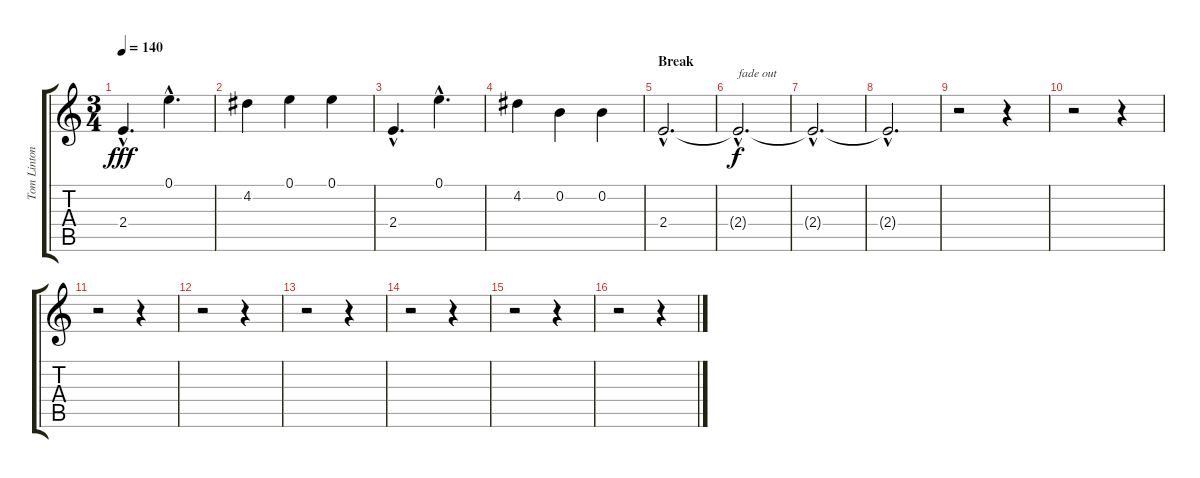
\track ("Tom Linton - Guitar II" "Tom Linton") {instrument acousticguitarsteel}
\staff {score tabs}
\tuning (E4 B3 G3 D3 A2 E2) {hide}
\ts (3 4)
\tempo 140
\clef g2
\ks c
2.4{hac}.4{d dy fff} 0.1{hac}.4{d} |
4.2.4 0.1.4 0.1.4 |
2.4{hac}.4{d} 0.1{hac}.4{d} |
4.2.4 0.2.4 0.2.4 |
\section ("" "Break")
2.4{hac}.2{d volume 0} |
2.4{hac t}.2{d txt "fade out" dy f} |
2.4{hac t}.2{d} |
2.4{hac t}.2{d} |
r.2 r.4 |
r.2 r.4 |
r.2 r.4 |
r.2 r.4 |
r.2 r.4 |
r.2 r.4 |
r.2 r.4 |
r.2 r.4
